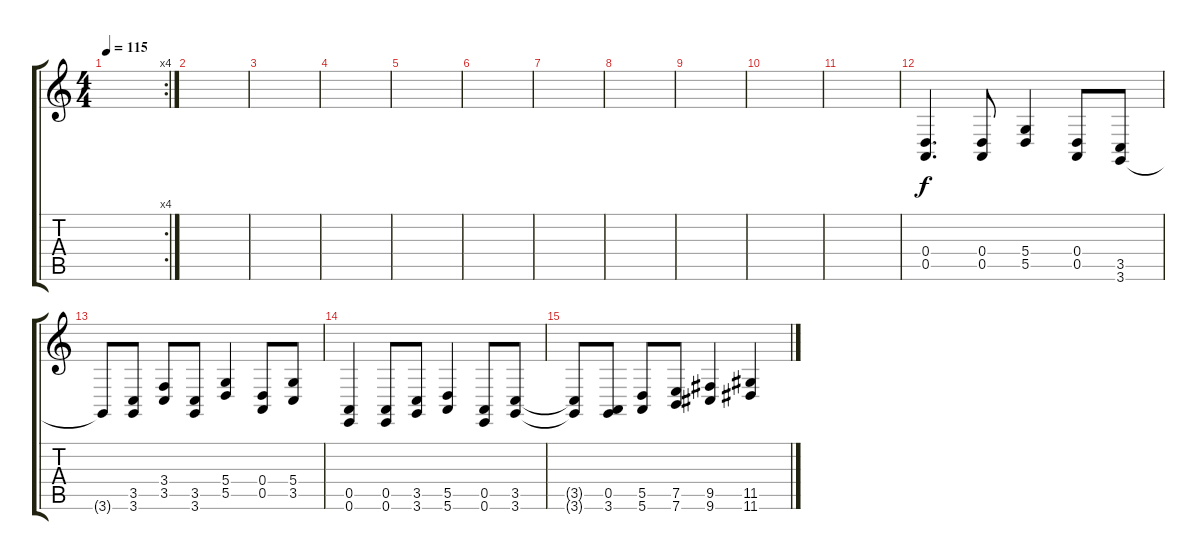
\track "" {instrument kalimba}
\staff {score tabs}
\tuning (E4 B3 G3 D3 A2 E2) {hide}
\rc 4
\ts (4 4)
\tempo 115
\clef g2
\ks c
|
|
|
|
|
|
|
|
|
|
|
(0.4 0.5).4{d} (0.4 0.5).8 (5.4 5.5).4 (0.4 0.5).8 (3.5 3.6).8 |
3.6{t}.8 (3.5 3.6).8 (3.4 3.5).8 (3.5 3.6).8 (5.4 5.5).4 (0.4 0.5).8 (5.4 3.5).8 |
(0.5 0.6).4 (0.5 0.6).8 (3.5 3.6).8 (5.5 5.6).4 (0.5 0.6).8 (3.5 3.6).8 |
(3.5{t} 3.6{t}).8 (0.5 3.6).8 (5.5 5.6).8 (7.5 7.6).8 (9.5 9.6).4 (11.5 11.6).4
